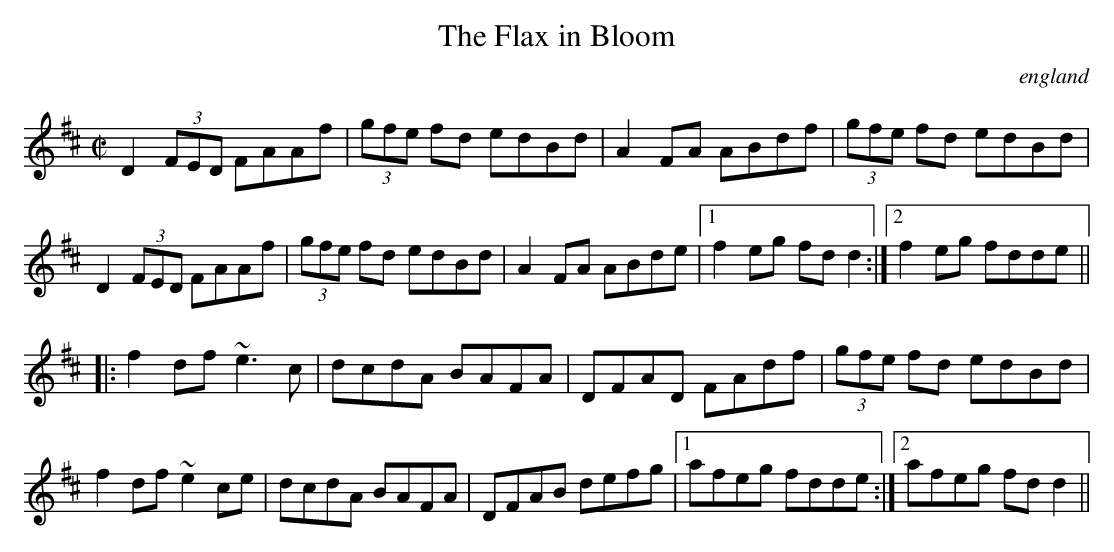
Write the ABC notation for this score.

X:1
T:Flax in Bloom, The
O:england
M:C|
K:D
D2 (3FED FAAf|(3gfe fd edBd|A2FA ABdf|(3gfe fd edBd|
D2 (3FED FAAf|(3gfe fd edBd|A2FA ABde|1 f2eg fdd2:|2 f2eg fdde||
|:f2df ~e3c|dcdA BAFA|DFAD FAdf|(3gfe fd edBd|
f2df ~e2ce|dcdA BAFA|DFAB defg|1 afeg fdde:|2 afeg fdd2||
